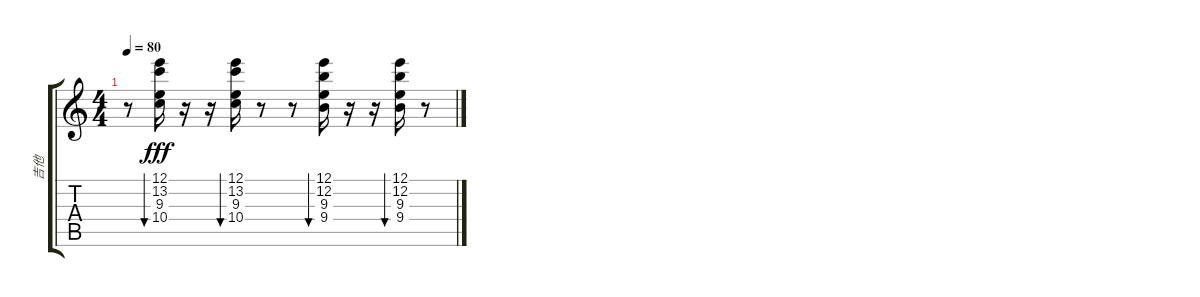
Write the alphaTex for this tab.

\track ("吉他" "吉他") {instrument distortionguitar}
\staff {score tabs}
\tuning (E4 B3 G3 D3 A2 E2) {hide}
\ts (4 4)
\tempo 80
\clef g2
\ks c
r.8{dy fff volume 16 instrument acousticguitarsteel} (12.1 13.2 9.3 10.4).16{bu 30} r.16 r.16 (12.1 13.2 9.3 10.4).16{bu 30} r.8 r.8 (12.1 12.2 9.3 9.4).16{bu 30} r.16 r.16 (12.1 12.2 9.3 9.4).16{bu 30} r.8
